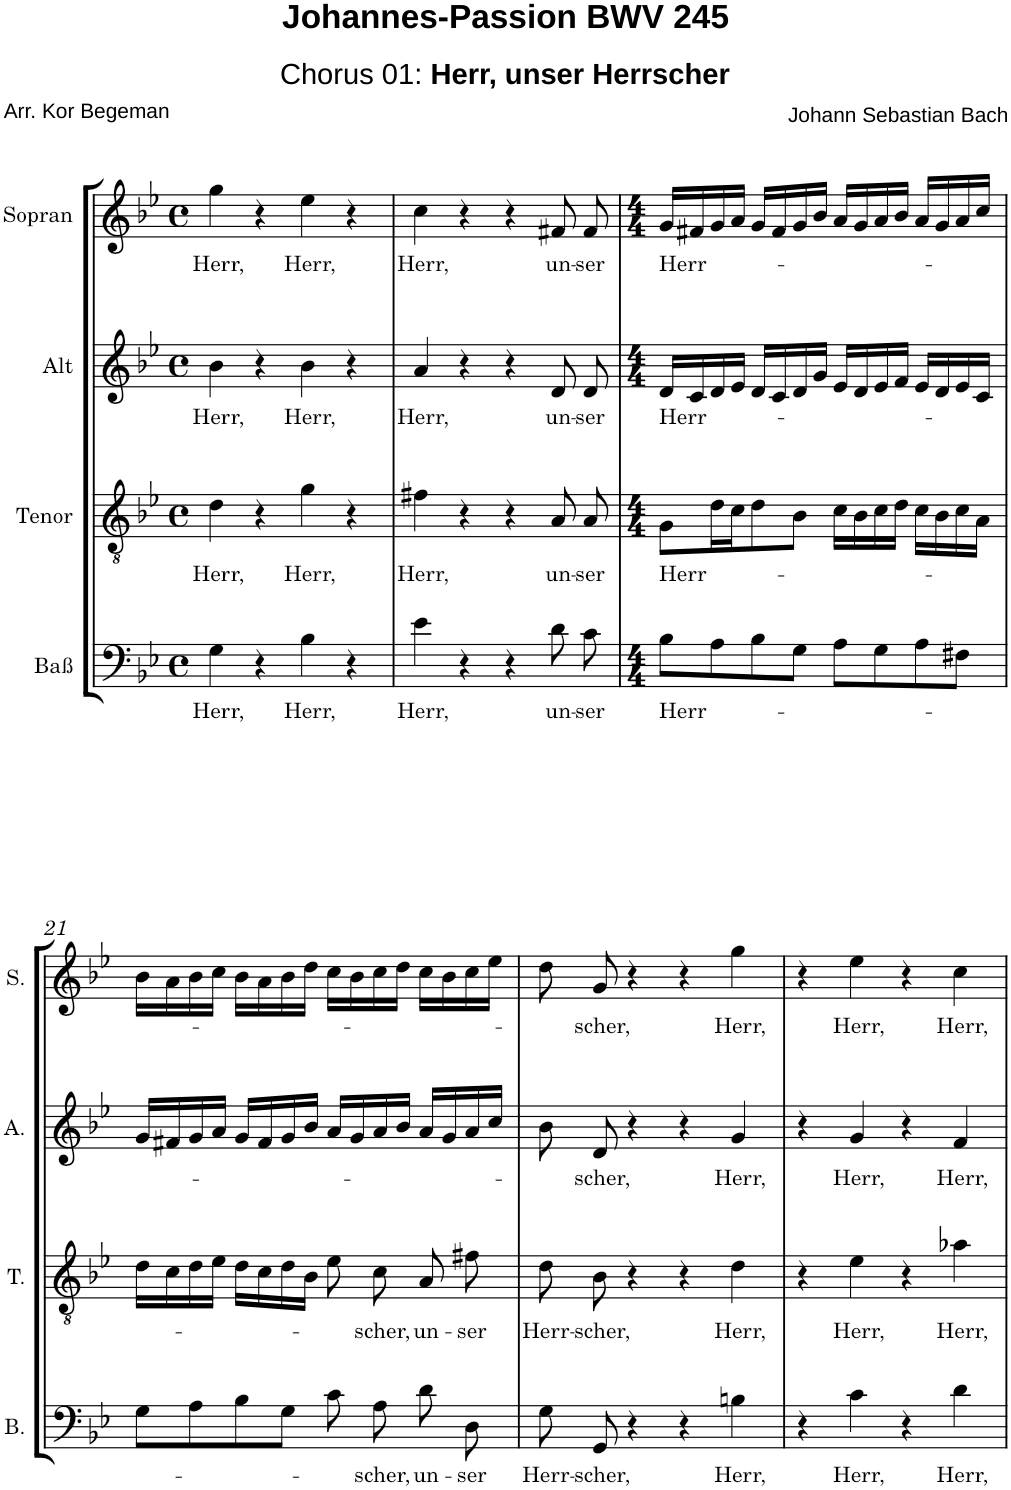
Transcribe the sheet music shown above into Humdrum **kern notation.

**kern	**text	**kern	**text	**kern	**text	**kern	**text
*part4	*part4	*part3	*part3	*part2	*part2	*part1	*part1
*staff4	*staff4	*staff3	*staff3	*staff2	*staff2	*staff1	*staff1
*I"Baß	*	*I"Tenor	*	*I"Alt	*	*I"Sopran	*
*I'B.	*	*I'T.	*	*I'A.	*	*I'S.	*
*clefF4	*	*clefGv2	*	*clefG2	*	*clefG2	*
*k[b-e-]	*	*k[b-e-]	*	*k[b-e-]	*	*k[b-e-]	*
*B-:	*	*B-:	*	*B-:	*	*B-:	*
*M4/4	*	*M4/4	*	*M4/4	*	*M4/4	*
*met(c)	*	*met(c)	*	*met(c)	*	*met(c)	*
=18	=18	=18	=18	=18	=18	=18	=18
!	!LO:LY:b	!	!LO:LY:b	!	!LO:LY:b	!	!LO:LY:b
4G\	Herr,	4d\	Herr,	4b-\	Herr,	4gg\	Herr,
4r	.	4r	.	4r	.	4r	.
!	!LO:LY:b	!	!LO:LY:b	!	!LO:LY:b	!	!LO:LY:b
4B-\	Herr,	4g\	Herr,	4b-\	Herr,	4ee-\	Herr,
4r	.	4r	.	4r	.	4r	.
=19	=19	=19	=19	=19	=19	=19	=19
!	!LO:LY:b	!	!LO:LY:b	!	!LO:LY:b	!	!LO:LY:b
4e-\	Herr,	4f#X\	Herr,	4a/	Herr,	4cc\	Herr,
4r	.	4r	.	4r	.	4r	.
4r	.	4r	.	4r	.	4r	.
!	!LO:LY:b	!	!LO:LY:b	!	!LO:LY:b	!	!LO:LY:b
8d\	un-	8A/	un-	8d/	un-	8f#X/	un-
!	!LO:LY:b	!	!LO:LY:b	!	!LO:LY:b	!	!LO:LY:b
8c\	-ser	8A/	-ser	8d/	-ser	8f#/	-ser
=20	=20	=20	=20	=20	=20	=20	=20
*M4/4	*	*M4/4	*	*M4/4	*	*M4/4	*
!	!LO:LY:b	!	!LO:LY:b	!	!LO:LY:b	!	!LO:LY:b
8B-\L	Herr-	8G\L	Herr-	16d/LL	Herr-	16g/LL	Herr-
.	.	.	.	16c/	.	16f#X/	.
8A\	.	16d\L	.	16d/	.	16g/	.
.	.	16c\J	.	16e-/JJ	.	16a/JJ	.
8B-\	.	8d\	.	16d/LL	.	16g/LL	.
.	.	.	.	16c/	.	16f#/	.
8G\J	.	8B-\J	.	16d/	.	16g/	.
.	.	.	.	16g/JJ	.	16b-/JJ	.
8A\L	.	16c\LL	.	16e-/LL	.	16a/LL	.
.	.	16B-\	.	16d/	.	16g/	.
8G\	.	16c\	.	16e-/	.	16a/	.
.	.	16d\JJ	.	16f/JJ	.	16b-/JJ	.
8A\	.	16c\LL	.	16e-/LL	.	16a/LL	.
.	.	16B-\	.	16d/	.	16g/	.
8F#X\J	.	16c\	.	16e-/	.	16a/	.
.	.	16A\JJ	.	16c/JJ	.	16cc/JJ	.
!!LO:LB:g=z
=21	=21	=21	=21	=21	=21	=21	=21
8G\L	.	16d\LL	.	16g/LL	.	16b-\LL	.
.	.	16c\	.	16f#X/	.	16a\	.
8A\	.	16d\	.	16g/	.	16b-\	.
.	.	16e-\JJ	.	16a/JJ	.	16cc\JJ	.
8B-\	.	16d\LL	.	16g/LL	.	16b-\LL	.
.	.	16c\	.	16f#/	.	16a\	.
8G\J	.	16d\	.	16g/	.	16b-\	.
.	.	16B-\JJ	.	16b-/JJ	.	16dd\JJ	.
8c\	.	8e-\	.	16a/LL	.	16cc\LL	.
.	.	.	.	16g/	.	16b-\	.
!	!LO:LY:b	!	!LO:LY:b	!	!	!	!
8A\	-scher,	8c\	-scher,	16a/	.	16cc\	.
.	.	.	.	16b-/JJ	.	16dd\JJ	.
!	!LO:LY:b	!	!LO:LY:b	!	!	!	!
8d\	un-	8A/	un-	16a/LL	.	16cc\LL	.
.	.	.	.	16g/	.	16b-\	.
!	!LO:LY:b	!	!LO:LY:b	!	!	!	!
8D\	-ser	8f#X\	-ser	16a/	.	16cc\	.
.	.	.	.	16cc/JJ	.	16ee-\JJ	.
=22	=22	=22	=22	=22	=22	=22	=22
!	!LO:LY:b	!	!LO:LY:b	!	!	!	!
8G\	Herr-	8d\	Herr-	8b-\	.	8dd\	.
!	!LO:LY:b	!	!LO:LY:b	!	!LO:LY:b	!	!LO:LY:b
8GG/	-scher,	8B-\	-scher,	8d/	-scher,	8g/	-scher,
4r	.	4r	.	4r	.	4r	.
4r	.	4r	.	4r	.	4r	.
!	!LO:LY:b	!	!LO:LY:b	!	!LO:LY:b	!	!LO:LY:b
4Bn\	Herr,	4d\	Herr,	4g/	Herr,	4gg\	Herr,
=23	=23	=23	=23	=23	=23	=23	=23
4r	.	4r	.	4r	.	4r	.
!	!LO:LY:b	!	!LO:LY:b	!	!LO:LY:b	!	!LO:LY:b
4c\	Herr,	4e-\	Herr,	4g/	Herr,	4ee-\	Herr,
4r	.	4r	.	4r	.	4r	.
!	!LO:LY:b	!	!LO:LY:b	!	!LO:LY:b	!	!LO:LY:b
4d\	Herr,	4a-X\	Herr,	4f/	Herr,	4cc\	Herr,
=	=	=	=	=	=	=	=
*-	*-	*-	*-	*-	*-	*-	*-
